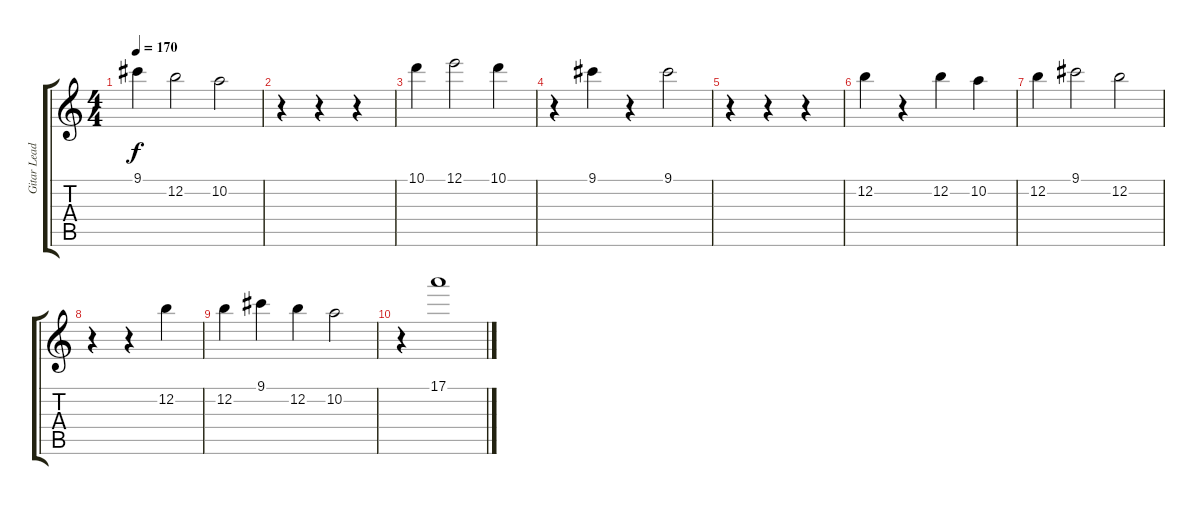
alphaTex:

\track ("Gitar Lead" "Gitar Lead") {instrument acousticguitarsteel}
\staff {score tabs}
\tuning (E4 B3 G3 D3 A2 E2) {hide}
\ts (4 4)
\tempo 170
\clef g2
\ks c
9.1.4{dy f} 12.2.2 10.2.2 |
r.4 r.4 r.4 |
10.1.4 12.1.2 10.1.4 |
r.4 9.1.4 r.4 9.1.2 |
r.4 r.4 r.4 |
12.2.4 r.4 12.2.4 10.2.4 |
12.2.4 9.1.2 12.2.2 |
r.4 r.4 12.2.4 |
12.2.4 9.1.4 12.2.4 10.2.2 |
r.4 17.1.1
